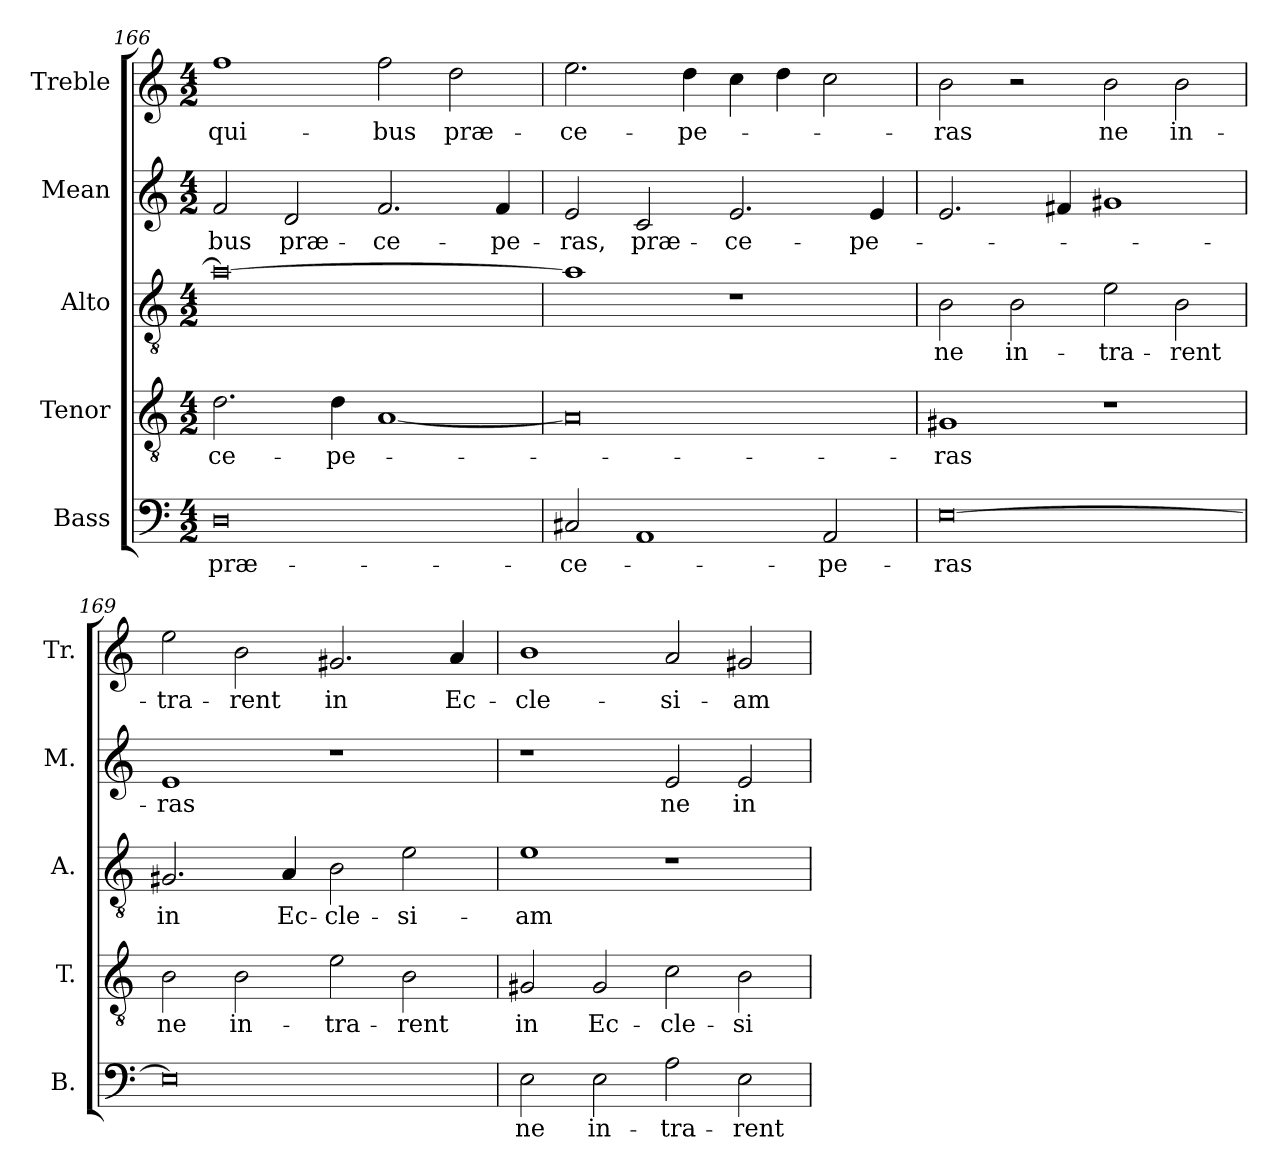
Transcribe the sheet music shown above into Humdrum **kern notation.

**kern	**text	**kern	**text	**kern	**text	**kern	**text	**kern	**text
*part5	*part5	*part4	*part4	*part3	*part3	*part2	*part2	*part1	*part1
*staff5	*staff5	*staff4	*staff4	*staff3	*staff3	*staff2	*staff2	*staff1	*staff1
*I"Bass	*	*I"Tenor	*	*I"Alto	*	*I"Mean	*	*I"Treble	*
*I'B.	*	*I'T.	*	*I'A.	*	*I'M.	*	*I'Tr.	*
*clefF4	*	*clefGv2	*	*clefGv2	*	*clefG2	*	*clefG2	*
*	*	*ITrd7c12	*	*ITrd7c12	*	*	*	*	*
*k[]	*	*k[]	*	*k[]	*	*k[]	*	*k[]	*
*C:	*	*C:	*	*C:	*	*C:	*	*C:	*
*M4/2	*	*M4/2	*	*M4/2	*	*M4/2	*	*M4/2	*
=166	=166	=166	=166	=166	=166	=166	=166	=166	=166
!	!LO:LY:b:color=#000000	!	!	!	!	!	!	!	!
!	!	!	!LO:LY:b:color=#000000	!	!	!	!	!	!
!	!	!	!	!	!	!	!LO:LY:b:color=#000000	!	!
!	!	!	!	!	!	!	!	!	!LO:LY:b:color=#000000
0Di	præ-	2.Di\	-ce-	0Ai_>	.	2fi/	-bus	1ffi	qui-
!	!	!	!	!	!	!	!LO:LY:b:color=#000000	!	!
.	.	.	.	.	.	2di/	præ-	.	.
!	!	!	!LO:LY:b:color=#000000	!	!	!	!	!	!
.	.	4Di\	-pe-	.	.	.	.	.	.
!	!	!	!	!	!	!	!LO:LY:b:color=#000000	!	!
!	!	!	!	!	!	!	!	!	!LO:LY:b:color=#000000
.	.	[<1AAi	.	.	.	2.fi/	-ce-	2ffi\	-bus
!	!	!	!	!	!	!	!	!	!LO:LY:b:color=#000000
.	.	.	.	.	.	.	.	2ddi\	præ-
!	!	!	!	!	!	!	!LO:LY:b:color=#000000	!	!
.	.	.	.	.	.	4fi/	-pe-	.	.
=167	=167	=167	=167	=167	=167	=167	=167	=167	=167
!	!LO:LY:b:color=#000000	!	!	!	!	!	!	!	!
!	!	!	!	!	!	!	!LO:LY:b:color=#000000	!	!
!	!	!	!	!	!	!	!	!	!LO:LY:b:color=#000000
2C#Xi/	-ce-	0AAi]	.	1Ai]	.	2ei/	-ras,	2.eei\	-ce-
!	!	!	!	!	!	!	!LO:LY:b:color=#000000	!	!
1AAi	.	.	.	.	.	2ci/	præ-	.	.
!	!	!	!	!	!	!	!	!	!LO:LY:b:color=#000000
.	.	.	.	.	.	.	.	4ddi\	-pe-
!	!	!	!	!	!	!	!LO:LY:b:color=#000000	!	!
.	.	.	.	1r	.	2.ei/	-ce-	4cci\	.
.	.	.	.	.	.	.	.	4ddi\	.
!	!LO:LY:b:color=#000000	!	!	!	!	!	!	!	!
2AAi/	-pe-	.	.	.	.	.	.	2cci\	.
!	!	!	!	!	!	!	!LO:LY:b:color=#000000	!	!
.	.	.	.	.	.	4ei/	-pe-	.	.
=168	=168	=168	=168	=168	=168	=168	=168	=168	=168
!	!LO:LY:b:color=#000000	!	!	!	!	!	!	!	!
!	!	!	!LO:LY:b:color=#000000	!	!	!	!	!	!
!	!	!	!	!	!LO:LY:b:color=#000000	!	!	!	!
!	!	!	!	!	!	!	!	!	!LO:LY:b:color=#000000
[>0Ei	-ras	1GG#Xi	-ras	2BBi\	ne	2.ei/	.	2bi\	-ras
!	!	!	!	!	!LO:LY:b:color=#000000	!	!	!	!
.	.	.	.	2BBi\	in-	.	.	2r	.
.	.	.	.	.	.	4f#Xi/	.	.	.
!	!	!	!	!	!LO:LY:b:color=#000000	!	!	!	!
!	!	!	!	!	!	!	!	!	!LO:LY:b:color=#000000
.	.	1r	.	2Ei\	-tra-	1g#Xi	.	2bi\	ne
!	!	!	!	!	!LO:LY:b:color=#000000	!	!	!	!
!	!	!	!	!	!	!	!	!	!LO:LY:b:color=#000000
.	.	.	.	2BBi\	-rent	.	.	2bi\	in-
=169	=169	=169	=169	=169	=169	=169	=169	=169	=169
!	!	!	!LO:LY:b:color=#000000	!	!	!	!	!	!
!	!	!	!	!	!LO:LY:b:color=#000000	!	!	!	!
!	!	!	!	!	!	!	!LO:LY:b:color=#000000	!	!
!	!	!	!	!	!	!	!	!	!LO:LY:b:color=#000000
0Ei]	.	2BBi\	ne	2.GG#Xi/	in	1ei	-ras	2eei\	-tra-
!	!	!	!LO:LY:b:color=#000000	!	!	!	!	!	!
!	!	!	!	!	!	!	!	!	!LO:LY:b:color=#000000
.	.	2BBi\	in-	.	.	.	.	2bi\	-rent
!	!	!	!	!	!LO:LY:b:color=#000000	!	!	!	!
.	.	.	.	4AAi/	Ec-	.	.	.	.
!	!	!	!LO:LY:b:color=#000000	!	!	!	!	!	!
!	!	!	!	!	!LO:LY:b:color=#000000	!	!	!	!
!	!	!	!	!	!	!	!	!	!LO:LY:b:color=#000000
.	.	2Ei\	-tra-	2BBi\	-cle-	1r	.	2.g#Xi/	in
!	!	!	!LO:LY:b:color=#000000	!	!	!	!	!	!
!	!	!	!	!	!LO:LY:b:color=#000000	!	!	!	!
.	.	2BBi\	-rent	2Ei\	-si-	.	.	.	.
!	!	!	!	!	!	!	!	!	!LO:LY:b:color=#000000
.	.	.	.	.	.	.	.	4ai/	Ec-
=170	=170	=170	=170	=170	=170	=170	=170	=170	=170
!	!LO:LY:b:color=#000000	!	!	!	!	!	!	!	!
!	!	!	!LO:LY:b:color=#000000	!	!	!	!	!	!
!	!	!	!	!	!LO:LY:b:color=#000000	!	!	!	!
!	!	!	!	!	!	!	!	!	!LO:LY:b:color=#000000
2Ei\	ne	2GG#Xi/	in	1Ei	-am	1r	.	1bi	-cle-
!	!LO:LY:b:color=#000000	!	!	!	!	!	!	!	!
!	!	!	!LO:LY:b:color=#000000	!	!	!	!	!	!
2Ei\	in-	2GG#i/	Ec-	.	.	.	.	.	.
!	!LO:LY:b:color=#000000	!	!	!	!	!	!	!	!
!	!	!	!LO:LY:b:color=#000000	!	!	!	!	!	!
!	!	!	!	!	!	!	!LO:LY:b:color=#000000	!	!
!	!	!	!	!	!	!	!	!	!LO:LY:b:color=#000000
2Ai\	-tra-	2Ci\	-cle-	1r	.	2ei/	ne	2ai/	-si-
!	!LO:LY:b:color=#000000	!	!	!	!	!	!	!	!
!	!	!	!LO:LY:b:color=#000000	!	!	!	!	!	!
!	!	!	!	!	!	!	!LO:LY:b:color=#000000	!	!
!	!	!	!	!	!	!	!	!	!LO:LY:b:color=#000000
2Ei\	-rent	2BBi\	-si-	.	.	2ei/	in-	2g#Xi/	-am
=	=	=	=	=	=	=	=	=	=
*-	*-	*-	*-	*-	*-	*-	*-	*-	*-
